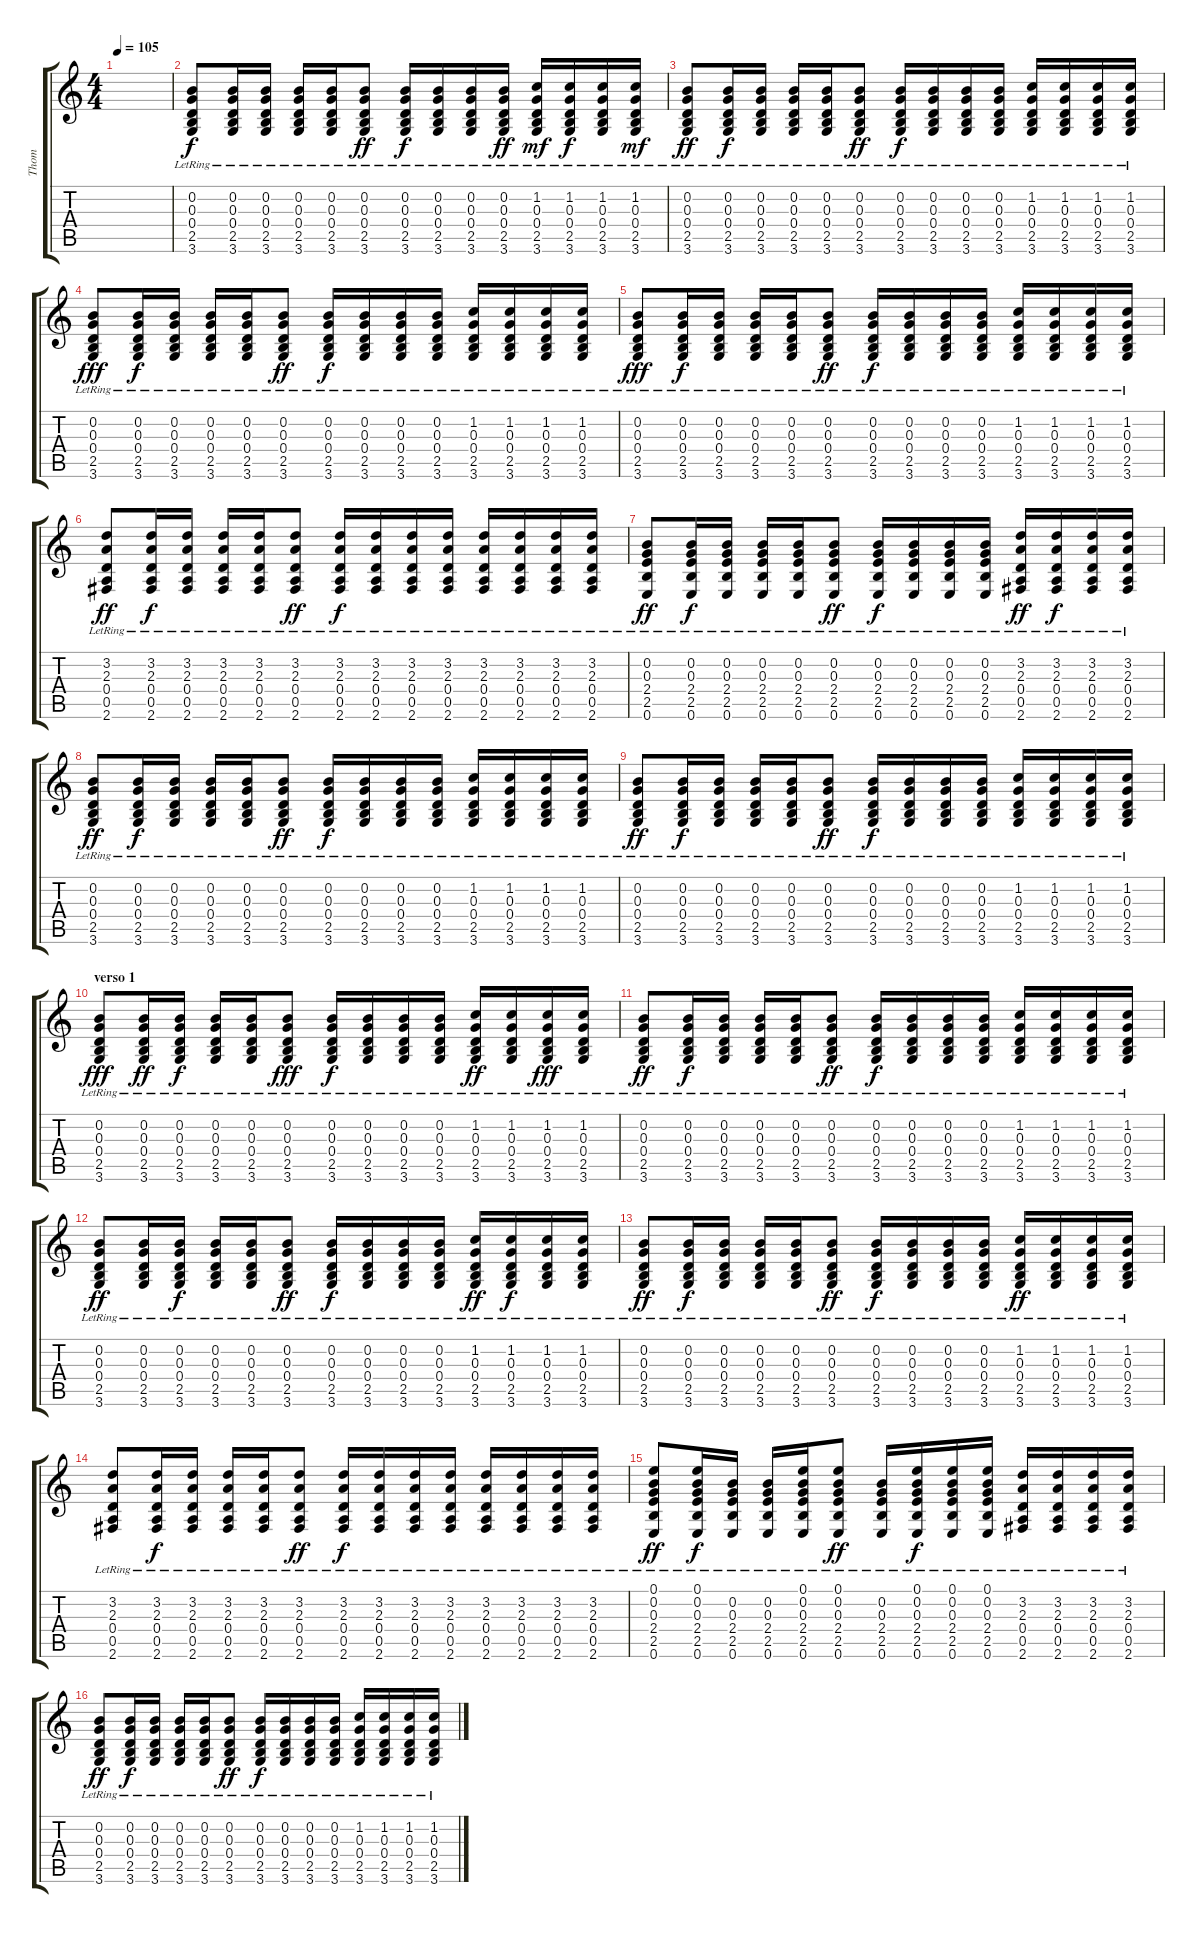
\track ("Thom" "Thom") {instrument acousticguitarnylon}
\staff {score tabs}
\tuning (E4 B3 G3 D3 A2 E2) {hide}
\ts (4 4)
\tempo 105
\clef g2
\ks c
|
(0.2{lr} 0.3{lr} 0.4{lr} 2.5{lr} 3.6{lr}).8 (0.2{lr} 0.3{lr} 0.4{lr} 2.5{lr} 3.6{lr}).16 (0.2{lr} 0.3{lr} 0.4{lr} 2.5{lr} 3.6{lr}).16 (0.2{lr} 0.3{lr} 0.4{lr} 2.5{lr} 3.6{lr}).16 (0.2{lr} 0.3{lr} 0.4{lr} 2.5{lr} 3.6{lr}).16 (0.2{lr} 0.3{lr} 0.4{lr} 2.5{lr} 3.6{lr}).8{dy ff} (0.2{lr} 0.3{lr} 0.4{lr} 2.5{lr} 3.6{lr}).16{dy f} (0.2{lr} 0.3{lr} 0.4{lr} 2.5{lr} 3.6{lr}).16 (0.2{lr} 0.3{lr} 0.4{lr} 2.5{lr} 3.6{lr}).16 (0.2{lr} 0.3{lr} 0.4{lr} 2.5{lr} 3.6{lr}).16{dy ff} (1.2{lr} 0.3{lr} 0.4{lr} 2.5{lr} 3.6{lr}).16{dy mf} (1.2{lr} 0.3{lr} 0.4{lr} 2.5{lr} 3.6{lr}).16{dy f} (1.2{lr} 0.3{lr} 0.4{lr} 2.5{lr} 3.6{lr}).16 (1.2{lr} 0.3{lr} 0.4{lr} 2.5{lr} 3.6{lr}).16{dy mf} |
(0.2{lr} 0.3{lr} 0.4{lr} 2.5{lr} 3.6{lr}).8{dy ff} (0.2{lr} 0.3{lr} 0.4{lr} 2.5{lr} 3.6{lr}).16{dy f} (0.2{lr} 0.3{lr} 0.4{lr} 2.5{lr} 3.6{lr}).16 (0.2{lr} 0.3{lr} 0.4{lr} 2.5{lr} 3.6{lr}).16 (0.2{lr} 0.3{lr} 0.4{lr} 2.5{lr} 3.6{lr}).16 (0.2{lr} 0.3{lr} 0.4{lr} 2.5{lr} 3.6{lr}).8{dy ff} (0.2{lr} 0.3{lr} 0.4{lr} 2.5{lr} 3.6{lr}).16{dy f} (0.2{lr} 0.3{lr} 0.4{lr} 2.5{lr} 3.6{lr}).16 (0.2{lr} 0.3{lr} 0.4{lr} 2.5{lr} 3.6{lr}).16 (0.2{lr} 0.3{lr} 0.4{lr} 2.5{lr} 3.6{lr}).16 (1.2{lr} 0.3{lr} 0.4{lr} 2.5{lr} 3.6{lr}).16 (1.2{lr} 0.3{lr} 0.4{lr} 2.5{lr} 3.6{lr}).16 (1.2{lr} 0.3{lr} 0.4{lr} 2.5{lr} 3.6{lr}).16 (1.2{lr} 0.3{lr} 0.4{lr} 2.5{lr} 3.6{lr}).16 |
(0.2{lr} 0.3{lr} 0.4{lr} 2.5{lr} 3.6{lr}).8{dy fff} (0.2{lr} 0.3{lr} 0.4{lr} 2.5{lr} 3.6{lr}).16{dy f} (0.2{lr} 0.3{lr} 0.4{lr} 2.5{lr} 3.6{lr}).16 (0.2{lr} 0.3{lr} 0.4{lr} 2.5{lr} 3.6{lr}).16 (0.2{lr} 0.3{lr} 0.4{lr} 2.5{lr} 3.6{lr}).16 (0.2{lr} 0.3{lr} 0.4{lr} 2.5{lr} 3.6{lr}).8{dy ff} (0.2{lr} 0.3{lr} 0.4{lr} 2.5{lr} 3.6{lr}).16{dy f} (0.2{lr} 0.3{lr} 0.4{lr} 2.5{lr} 3.6{lr}).16 (0.2{lr} 0.3{lr} 0.4{lr} 2.5{lr} 3.6{lr}).16 (0.2{lr} 0.3{lr} 0.4{lr} 2.5{lr} 3.6{lr}).16 (1.2{lr} 0.3{lr} 0.4{lr} 2.5{lr} 3.6{lr}).16 (1.2{lr} 0.3{lr} 0.4{lr} 2.5{lr} 3.6{lr}).16 (1.2{lr} 0.3{lr} 0.4{lr} 2.5{lr} 3.6{lr}).16 (1.2{lr} 0.3{lr} 0.4{lr} 2.5{lr} 3.6{lr}).16 |
(0.2{lr} 0.3{lr} 0.4{lr} 2.5{lr} 3.6{lr}).8{dy fff} (0.2{lr} 0.3{lr} 0.4{lr} 2.5{lr} 3.6{lr}).16{dy f} (0.2{lr} 0.3{lr} 0.4{lr} 2.5{lr} 3.6{lr}).16 (0.2{lr} 0.3{lr} 0.4{lr} 2.5{lr} 3.6{lr}).16 (0.2{lr} 0.3{lr} 0.4{lr} 2.5{lr} 3.6{lr}).16 (0.2{lr} 0.3{lr} 0.4{lr} 2.5{lr} 3.6{lr}).8{dy ff} (0.2{lr} 0.3{lr} 0.4{lr} 2.5{lr} 3.6{lr}).16{dy f} (0.2{lr} 0.3{lr} 0.4{lr} 2.5{lr} 3.6{lr}).16 (0.2{lr} 0.3{lr} 0.4{lr} 2.5{lr} 3.6{lr}).16 (0.2{lr} 0.3{lr} 0.4{lr} 2.5{lr} 3.6{lr}).16 (1.2{lr} 0.3{lr} 0.4{lr} 2.5{lr} 3.6{lr}).16 (1.2{lr} 0.3{lr} 0.4{lr} 2.5{lr} 3.6{lr}).16 (1.2{lr} 0.3{lr} 0.4{lr} 2.5{lr} 3.6{lr}).16 (1.2{lr} 0.3{lr} 0.4{lr} 2.5{lr} 3.6{lr}).16 |
(3.2{lr} 2.3{lr} 0.4{lr} 0.5{lr} 2.6{lr}).8{dy ff} (3.2{lr} 2.3{lr} 0.4{lr} 0.5{lr} 2.6{lr}).16{dy f} (3.2{lr} 2.3{lr} 0.4{lr} 0.5{lr} 2.6{lr}).16 (3.2{lr} 2.3{lr} 0.4{lr} 0.5{lr} 2.6{lr}).16 (3.2{lr} 2.3{lr} 0.4{lr} 0.5{lr} 2.6{lr}).16 (3.2{lr} 2.3{lr} 0.4{lr} 0.5{lr} 2.6{lr}).8{dy ff} (3.2{lr} 2.3{lr} 0.4{lr} 0.5{lr} 2.6{lr}).16{dy f} (3.2{lr} 2.3{lr} 0.4{lr} 0.5{lr} 2.6{lr}).16 (3.2{lr} 2.3{lr} 0.4{lr} 0.5{lr} 2.6{lr}).16 (3.2{lr} 2.3{lr} 0.4{lr} 0.5{lr} 2.6{lr}).16 (3.2{lr} 2.3{lr} 0.4{lr} 0.5{lr} 2.6{lr}).16 (3.2{lr} 2.3{lr} 0.4{lr} 0.5{lr} 2.6{lr}).16 (3.2{lr} 2.3{lr} 0.4{lr} 0.5{lr} 2.6{lr}).16 (3.2{lr} 2.3{lr} 0.4{lr} 0.5{lr} 2.6{lr}).16 |
(0.2{lr} 0.3{lr} 2.4{lr} 2.5{lr} 0.6{lr}).8{dy ff} (0.2{lr} 0.3{lr} 2.4{lr} 2.5{lr} 0.6{lr}).16{dy f} (0.2{lr} 0.3{lr} 2.4{lr} 2.5{lr} 0.6{lr}).16 (0.2{lr} 0.3{lr} 2.4{lr} 2.5{lr} 0.6{lr}).16 (0.2{lr} 0.3{lr} 2.4{lr} 2.5{lr} 0.6{lr}).16 (0.2{lr} 0.3{lr} 2.4{lr} 2.5{lr} 0.6{lr}).8{dy ff} (0.2{lr} 0.3{lr} 2.4{lr} 2.5{lr} 0.6{lr}).16{dy f} (0.2{lr} 0.3{lr} 2.4{lr} 2.5{lr} 0.6{lr}).16 (0.2{lr} 0.3{lr} 2.4{lr} 2.5{lr} 0.6{lr}).16 (0.2{lr} 0.3{lr} 2.4{lr} 2.5{lr} 0.6{lr}).16 (3.2{lr} 2.3{lr} 0.4{lr} 0.5{lr} 2.6{lr}).16{dy ff} (3.2{lr} 2.3{lr} 0.4{lr} 0.5{lr} 2.6{lr}).16{dy f} (3.2{lr} 2.3{lr} 0.4{lr} 0.5{lr} 2.6{lr}).16 (3.2{lr} 2.3{lr} 0.4{lr} 0.5{lr} 2.6{lr}).16 |
(0.2{lr} 0.3{lr} 0.4{lr} 2.5{lr} 3.6{lr}).8{dy ff} (0.2{lr} 0.3{lr} 0.4{lr} 2.5{lr} 3.6{lr}).16{dy f} (0.2{lr} 0.3{lr} 0.4{lr} 2.5{lr} 3.6{lr}).16 (0.2{lr} 0.3{lr} 0.4{lr} 2.5{lr} 3.6{lr}).16 (0.2{lr} 0.3{lr} 0.4{lr} 2.5{lr} 3.6{lr}).16 (0.2{lr} 0.3{lr} 0.4{lr} 2.5{lr} 3.6{lr}).8{dy ff} (0.2{lr} 0.3{lr} 0.4{lr} 2.5{lr} 3.6{lr}).16{dy f} (0.2{lr} 0.3{lr} 0.4{lr} 2.5{lr} 3.6{lr}).16 (0.2{lr} 0.3{lr} 0.4{lr} 2.5{lr} 3.6{lr}).16 (0.2{lr} 0.3{lr} 0.4{lr} 2.5{lr} 3.6{lr}).16 (1.2{lr} 0.3{lr} 0.4{lr} 2.5{lr} 3.6{lr}).16 (1.2{lr} 0.3{lr} 0.4{lr} 2.5{lr} 3.6{lr}).16 (1.2{lr} 0.3{lr} 0.4{lr} 2.5{lr} 3.6{lr}).16 (1.2{lr} 0.3{lr} 0.4{lr} 2.5{lr} 3.6{lr}).16 |
(0.2{lr} 0.3{lr} 0.4{lr} 2.5{lr} 3.6{lr}).8{dy ff} (0.2{lr} 0.3{lr} 0.4{lr} 2.5{lr} 3.6{lr}).16{dy f} (0.2{lr} 0.3{lr} 0.4{lr} 2.5{lr} 3.6{lr}).16 (0.2{lr} 0.3{lr} 0.4{lr} 2.5{lr} 3.6{lr}).16 (0.2{lr} 0.3{lr} 0.4{lr} 2.5{lr} 3.6{lr}).16 (0.2{lr} 0.3{lr} 0.4{lr} 2.5{lr} 3.6{lr}).8{dy ff} (0.2{lr} 0.3{lr} 0.4{lr} 2.5{lr} 3.6{lr}).16{dy f} (0.2{lr} 0.3{lr} 0.4{lr} 2.5{lr} 3.6{lr}).16 (0.2{lr} 0.3{lr} 0.4{lr} 2.5{lr} 3.6{lr}).16 (0.2{lr} 0.3{lr} 0.4{lr} 2.5{lr} 3.6{lr}).16 (1.2{lr} 0.3{lr} 0.4{lr} 2.5{lr} 3.6{lr}).16 (1.2{lr} 0.3{lr} 0.4{lr} 2.5{lr} 3.6{lr}).16 (1.2{lr} 0.3{lr} 0.4{lr} 2.5{lr} 3.6{lr}).16 (1.2{lr} 0.3{lr} 0.4{lr} 2.5{lr} 3.6{lr}).16 |
\section ("" "verso 1")
(0.2{lr} 0.3{lr} 0.4{lr} 2.5{lr} 3.6{lr}).8{dy fff} (0.2{lr} 0.3{lr} 0.4{lr} 2.5{lr} 3.6{lr}).16{dy ff} (0.2{lr} 0.3{lr} 0.4{lr} 2.5{lr} 3.6{lr}).16{dy f} (0.2{lr} 0.3{lr} 0.4{lr} 2.5{lr} 3.6{lr}).16 (0.2{lr} 0.3{lr} 0.4{lr} 2.5{lr} 3.6{lr}).16 (0.2{lr} 0.3{lr} 0.4{lr} 2.5{lr} 3.6{lr}).8{dy fff} (0.2{lr} 0.3{lr} 0.4{lr} 2.5{lr} 3.6{lr}).16{dy f} (0.2{lr} 0.3{lr} 0.4{lr} 2.5{lr} 3.6{lr}).16 (0.2{lr} 0.3{lr} 0.4{lr} 2.5{lr} 3.6{lr}).16 (0.2{lr} 0.3{lr} 0.4{lr} 2.5{lr} 3.6{lr}).16 (1.2{lr} 0.3{lr} 0.4{lr} 2.5{lr} 3.6{lr}).16{dy ff} (1.2{lr} 0.3{lr} 0.4{lr} 2.5{lr} 3.6{lr}).16 (1.2{lr} 0.3{lr} 0.4{lr} 2.5{lr} 3.6{lr}).16{dy fff} (1.2{lr} 0.3{lr} 0.4{lr} 2.5{lr} 3.6{lr}).16 |
(0.2{lr} 0.3{lr} 0.4{lr} 2.5{lr} 3.6{lr}).8{dy ff} (0.2{lr} 0.3{lr} 0.4{lr} 2.5{lr} 3.6{lr}).16{dy f} (0.2{lr} 0.3{lr} 0.4{lr} 2.5{lr} 3.6{lr}).16 (0.2{lr} 0.3{lr} 0.4{lr} 2.5{lr} 3.6{lr}).16 (0.2{lr} 0.3{lr} 0.4{lr} 2.5{lr} 3.6{lr}).16 (0.2{lr} 0.3{lr} 0.4{lr} 2.5{lr} 3.6{lr}).8{dy ff} (0.2{lr} 0.3{lr} 0.4{lr} 2.5{lr} 3.6{lr}).16{dy f} (0.2{lr} 0.3{lr} 0.4{lr} 2.5{lr} 3.6{lr}).16 (0.2{lr} 0.3{lr} 0.4{lr} 2.5{lr} 3.6{lr}).16 (0.2{lr} 0.3{lr} 0.4{lr} 2.5{lr} 3.6{lr}).16 (1.2{lr} 0.3{lr} 0.4{lr} 2.5{lr} 3.6{lr}).16 (1.2{lr} 0.3{lr} 0.4{lr} 2.5{lr} 3.6{lr}).16 (1.2{lr} 0.3{lr} 0.4{lr} 2.5{lr} 3.6{lr}).16 (1.2{lr} 0.3{lr} 0.4{lr} 2.5{lr} 3.6{lr}).16 |
(0.2{lr} 0.3{lr} 0.4{lr} 2.5{lr} 3.6{lr}).8{dy ff} (0.2{lr} 0.3{lr} 0.4{lr} 2.5{lr} 3.6{lr}).16 (0.2{lr} 0.3{lr} 0.4{lr} 2.5{lr} 3.6{lr}).16{dy f} (0.2{lr} 0.3{lr} 0.4{lr} 2.5{lr} 3.6{lr}).16 (0.2{lr} 0.3{lr} 0.4{lr} 2.5{lr} 3.6{lr}).16 (0.2{lr} 0.3{lr} 0.4{lr} 2.5{lr} 3.6{lr}).8{dy ff} (0.2{lr} 0.3{lr} 0.4{lr} 2.5{lr} 3.6{lr}).16{dy f} (0.2{lr} 0.3{lr} 0.4{lr} 2.5{lr} 3.6{lr}).16 (0.2{lr} 0.3{lr} 0.4{lr} 2.5{lr} 3.6{lr}).16 (0.2{lr} 0.3{lr} 0.4{lr} 2.5{lr} 3.6{lr}).16 (1.2{lr} 0.3{lr} 0.4{lr} 2.5{lr} 3.6{lr}).16{dy ff} (1.2{lr} 0.3{lr} 0.4{lr} 2.5{lr} 3.6{lr}).16{dy f} (1.2{lr} 0.3{lr} 0.4{lr} 2.5{lr} 3.6{lr}).16 (1.2{lr} 0.3{lr} 0.4{lr} 2.5{lr} 3.6{lr}).16 |
(0.2{lr} 0.3{lr} 0.4{lr} 2.5{lr} 3.6{lr}).8{dy ff} (0.2{lr} 0.3{lr} 0.4{lr} 2.5{lr} 3.6{lr}).16{dy f} (0.2{lr} 0.3{lr} 0.4{lr} 2.5{lr} 3.6{lr}).16 (0.2{lr} 0.3{lr} 0.4{lr} 2.5{lr} 3.6{lr}).16 (0.2{lr} 0.3{lr} 0.4{lr} 2.5{lr} 3.6{lr}).16 (0.2{lr} 0.3{lr} 0.4{lr} 2.5{lr} 3.6{lr}).8{dy ff} (0.2{lr} 0.3{lr} 0.4{lr} 2.5{lr} 3.6{lr}).16{dy f} (0.2{lr} 0.3{lr} 0.4{lr} 2.5{lr} 3.6{lr}).16 (0.2{lr} 0.3{lr} 0.4{lr} 2.5{lr} 3.6{lr}).16 (0.2{lr} 0.3{lr} 0.4{lr} 2.5{lr} 3.6{lr}).16 (1.2{lr} 0.3{lr} 0.4{lr} 2.5{lr} 3.6{lr}).16{dy ff} (1.2{lr} 0.3{lr} 0.4{lr} 2.5{lr} 3.6{lr}).16 (1.2{lr} 0.3{lr} 0.4{lr} 2.5{lr} 3.6{lr}).16 (1.2{lr} 0.3{lr} 0.4{lr} 2.5{lr} 3.6{lr}).16 |
(3.2{lr} 2.3{lr} 0.4{lr} 0.5{lr} 2.6{lr}).8 (3.2{lr} 2.3{lr} 0.4{lr} 0.5{lr} 2.6{lr}).16{dy f} (3.2{lr} 2.3{lr} 0.4{lr} 0.5{lr} 2.6{lr}).16 (3.2{lr} 2.3{lr} 0.4{lr} 0.5{lr} 2.6{lr}).16 (3.2{lr} 2.3{lr} 0.4{lr} 0.5{lr} 2.6{lr}).16 (3.2{lr} 2.3{lr} 0.4{lr} 0.5{lr} 2.6{lr}).8{dy ff} (3.2{lr} 2.3{lr} 0.4{lr} 0.5{lr} 2.6{lr}).16{dy f} (3.2{lr} 2.3{lr} 0.4{lr} 0.5{lr} 2.6{lr}).16 (3.2{lr} 2.3{lr} 0.4{lr} 0.5{lr} 2.6{lr}).16 (3.2{lr} 2.3{lr} 0.4{lr} 0.5{lr} 2.6{lr}).16 (3.2{lr} 2.3{lr} 0.4{lr} 0.5{lr} 2.6{lr}).16 (3.2{lr} 2.3{lr} 0.4{lr} 0.5{lr} 2.6{lr}).16 (3.2{lr} 2.3{lr} 0.4{lr} 0.5{lr} 2.6{lr}).16 (3.2{lr} 2.3{lr} 0.4{lr} 0.5{lr} 2.6{lr}).16 |
(0.1{lr} 0.2{lr} 0.3{lr} 2.4{lr} 2.5{lr} 0.6{lr}).8{dy ff} (0.1{lr} 0.2{lr} 0.3{lr} 2.4{lr} 2.5{lr} 0.6{lr}).16{dy f} (0.2{lr} 0.3{lr} 2.4{lr} 2.5{lr} 0.6{lr}).16 (0.2{lr} 0.3{lr} 2.4{lr} 2.5{lr} 0.6{lr}).16 (0.1{lr} 0.2{lr} 0.3{lr} 2.4{lr} 2.5{lr} 0.6{lr}).16 (0.1{lr} 0.2{lr} 0.3{lr} 2.4{lr} 2.5{lr} 0.6{lr}).8{dy ff} (0.2{lr} 0.3{lr} 2.4{lr} 2.5{lr} 0.6{lr}).16 (0.1{lr} 0.2{lr} 0.3{lr} 2.4{lr} 2.5{lr} 0.6{lr}).16{dy f} (0.1{lr} 0.2{lr} 0.3{lr} 2.4{lr} 2.5{lr} 0.6{lr}).16 (0.1{lr} 0.2{lr} 0.3{lr} 2.4{lr} 2.5{lr} 0.6{lr}).16 (3.2{lr} 2.3{lr} 0.4{lr} 0.5{lr} 2.6{lr}).16 (3.2{lr} 2.3{lr} 0.4{lr} 0.5{lr} 2.6{lr}).16 (3.2{lr} 2.3{lr} 0.4{lr} 0.5{lr} 2.6{lr}).16 (3.2{lr} 2.3{lr} 0.4{lr} 0.5{lr} 2.6{lr}).16 |
(0.2{lr} 0.3{lr} 0.4{lr} 2.5{lr} 3.6{lr}).8{dy ff} (0.2{lr} 0.3{lr} 0.4{lr} 2.5{lr} 3.6{lr}).16{dy f} (0.2{lr} 0.3{lr} 0.4{lr} 2.5{lr} 3.6{lr}).16 (0.2{lr} 0.3{lr} 0.4{lr} 2.5{lr} 3.6{lr}).16 (0.2{lr} 0.3{lr} 0.4{lr} 2.5{lr} 3.6{lr}).16 (0.2{lr} 0.3{lr} 0.4{lr} 2.5{lr} 3.6{lr}).8{dy ff} (0.2{lr} 0.3{lr} 0.4{lr} 2.5{lr} 3.6{lr}).16{dy f} (0.2{lr} 0.3{lr} 0.4{lr} 2.5{lr} 3.6{lr}).16 (0.2{lr} 0.3{lr} 0.4{lr} 2.5{lr} 3.6{lr}).16 (0.2{lr} 0.3{lr} 0.4{lr} 2.5{lr} 3.6{lr}).16 (1.2{lr} 0.3{lr} 0.4{lr} 2.5{lr} 3.6{lr}).16 (1.2{lr} 0.3{lr} 0.4{lr} 2.5{lr} 3.6{lr}).16 (1.2{lr} 0.3{lr} 0.4{lr} 2.5{lr} 3.6{lr}).16 (1.2{lr} 0.3{lr} 0.4{lr} 2.5{lr} 3.6{lr}).16
